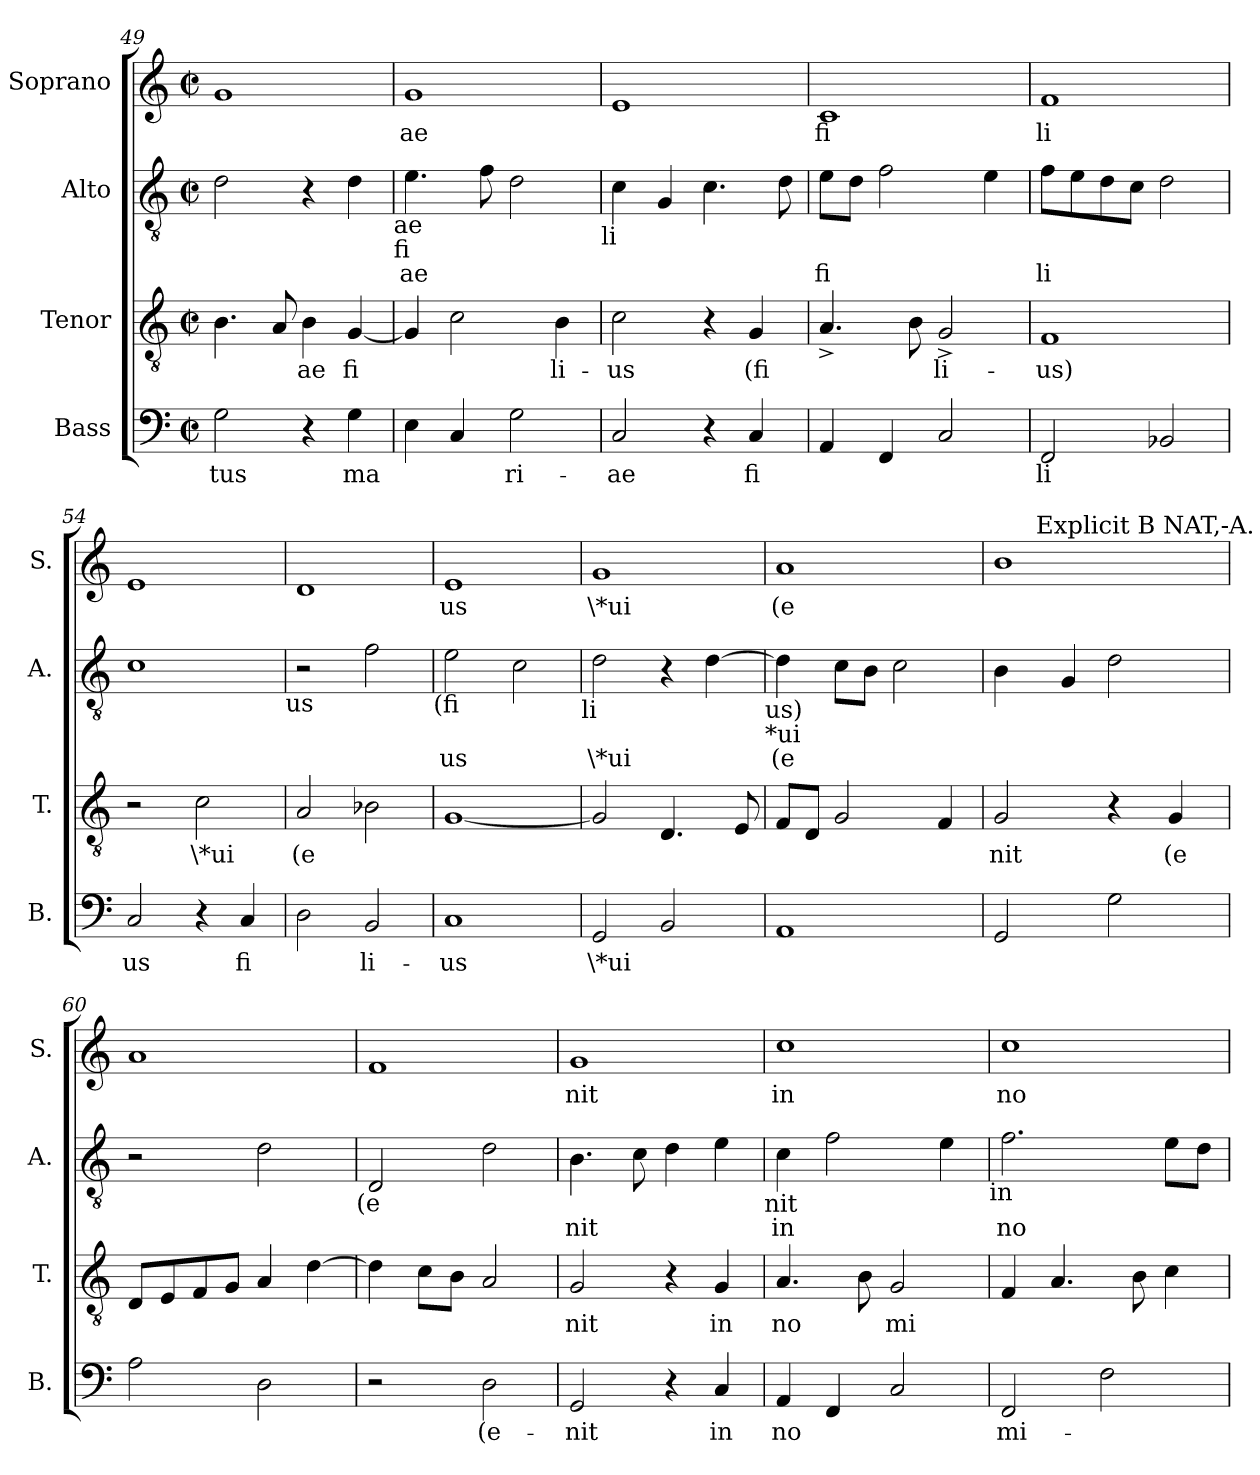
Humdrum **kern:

**kern	**text	**kern	**text	**kern	**text	**kern	**text
*part4	*part4	*part3	*part3	*part2	*part2	*part1	*part1
*staff4	*staff4	*staff3	*staff3	*staff2	*staff2	*staff1	*staff1
*I"Bass	*	*I"Tenor	*	*I"Alto	*	*I"Soprano	*
*I'B.	*	*I'T.	*	*I'A.	*	*I'S.	*
!!LO:LB:g=z
*clefF4	*	*clefGv2	*	*clefGv2	*	*clefG2	*
*k[]	*	*k[]	*	*k[]	*	*k[]	*
*C:	*	*C:	*	*C:	*	*C:	*
*M2/2	*	*M2/2	*	*M2/2	*	*M2/2	*
*met(c|)	*	*met(c|)	*	*met(c|)	*	*met(c|)	*
=49	=49	=49	=49	=49	=49	=49	=49
!	!LO:LY:b	!	!	!	!	!	!
2G\	-tus	4.B\	.	2d\	.	1g	.
.	.	8A/	.	.	.	.	.
!	!	!	!LO:LY:b	!	!	!	!
4r	.	4B\	ae	4r	.	.	.
!	!LO:LY:b	!	!LO:LY:b	!	!	!	!
4G\	ma	[<4G/	fi	4d\	.	.	.
!	!	!	!	!LO:TX:b:t=ae	!	!	!
!	!	!	!	!LO:TX:b:t=fi	!	!	!
=50	=50	=50	=50	=50	=50	=50	=50
!	!	!	!	!	!LO:LY:a	!	!LO:LY:b
4E\	.	4G/]	.	4.e\	ae	1g	ae
4C/	.	2c\	.	.	.	.	.
.	.	.	.	8f\	.	.	.
!	!LO:LY:b	!	!	!	!	!	!
2G\	ri-	.	.	2d\	.	.	.
!	!	!	!LO:LY:b	!	!	!	!
.	.	4B\	li-	.	.	.	.
!	!	!	!	!LO:TX:b:t=li	!	!	!
=51	=51	=51	=51	=51	=51	=51	=51
!	!LO:LY:b	!	!LO:LY:b	!	!	!	!
2C/	-ae	2c\	-us	4c\	.	1e	.
.	.	.	.	4G/	.	.	.
4r	.	4r	.	4.c\	.	.	.
!	!LO:LY:b	!	!LO:LY:b	!	!	!	!
4C/	fi	4G/	(fi	.	.	.	.
.	.	.	.	8d\	.	.	.
=52	=52	=52	=52	=52	=52	=52	=52
!	!	!	!	!	!LO:LY:a	!	!LO:LY:b
4AA/	.	4.A^</	.	8e\L	fi	1c	fi
.	.	.	.	8d\J	.	.	.
4FF/	.	.	.	2f\	.	.	.
.	.	8B\	.	.	.	.	.
!	!	!	!LO:LY:b	!	!	!	!
2C/	.	2G^</	li-	.	.	.	.
.	.	.	.	4e\	.	.	.
=53	=53	=53	=53	=53	=53	=53	=53
!	!LO:LY:b	!	!LO:LY:b	!	!LO:LY:a	!	!LO:LY:b
2FF/	li	1F	-us)	8f\L	li	1f	li
.	.	.	.	8e\	.	.	.
.	.	.	.	8d\	.	.	.
.	.	.	.	8c\J	.	.	.
2BB-X/	.	.	.	2d\	.	.	.
=54	=54	=54	=54	=54	=54	=54	=54
!	!LO:LY:b	!	!	!	!	!	!
2C/	us	2r	.	1c	.	1e	.
!	!	!	!LO:LY:b	!	!	!	!
4r	.	2c\	\*ui	.	.	.	.
!	!LO:LY:b	!	!	!	!	!	!
4C/	fi	.	.	.	.	.	.
!	!	!	!	!LO:TX:b:t=us	!	!	!
=55	=55	=55	=55	=55	=55	=55	=55
!	!	!	!LO:LY:b	!	!	!	!
2D\	.	2A/	(e	2r	.	1d	.
!	!LO:LY:b	!	!	!	!	!	!
2BB/	li-	2B-X\	.	2f\	.	.	.
!	!	!	!	!LO:TX:b:t=(fi	!	!	!
=56	=56	=56	=56	=56	=56	=56	=56
!	!LO:LY:b	!	!	!	!LO:LY:a	!	!LO:LY:b
1C	-us	[<1G	.	2e\	us	1e	us
.	.	.	.	2c\	.	.	.
!	!	!	!	!LO:TX:b:t=li	!	!	!
!!LO:LB:g=z
=57	=57	=57	=57	=57	=57	=57	=57
!	!LO:LY:b	!	!	!	!LO:LY:a	!	!LO:LY:b
2GG/	\*ui	2G/]	.	2d\	\*ui	1g	\*ui
2BB/	.	4.D/	.	4r	.	.	.
.	.	.	.	[>4d\	.	.	.
.	.	8E/	.	.	.	.	.
!	!	!	!	!LO:TX:b:t=us)	!	!	!
!	!	!	!	!LO:TX:b:t=*ui	!	!	!
=58	=58	=58	=58	=58	=58	=58	=58
!	!	!	!	!	!LO:LY:a	!	!LO:LY:b
1AA	.	8F/L	.	4d\]	(e	1a	(e
.	.	8D/J	.	.	.	.	.
.	.	2G/	.	8c\L	.	.	.
.	.	.	.	8B\J	.	.	.
.	.	.	.	2c\	.	.	.
.	.	4F/	.	.	.	.	.
=59	=59	=59	=59	=59	=59	=59	=59
!	!	!	!LO:LY:b	!	!	!	!
*	*	*	*	*	*	*^	*
2GG/	.	2G/	nit	4B\	.	1b	8ryy	.
.	.	.	.	.	.	.	32ryy	.
!	!	!	!	!	!	!	!LO:TX:a:t=Explicit B NAT,-A.	!
.	.	.	.	.	.	.	2ryy	.
.	.	.	.	4G/	.	.	.	.
2G\	.	4r	.	2d\	.	.	.	.
.	.	.	.	.	.	.	4ryy	.
!	!	!	!LO:LY:b	!	!	!	!	!
.	.	4G/	(e	.	.	.	.	.
.	.	.	.	.	.	.	16.ryy	.
*	*	*	*	*	*	*v	*v	*
=60	=60	=60	=60	=60	=60	=60	=60
2A\	.	8D/L	.	2r	.	1a	.
.	.	8E/	.	.	.	.	.
.	.	8F/	.	.	.	.	.
.	.	8G/J	.	.	.	.	.
2D\	.	4A/	.	2d\	.	.	.
.	.	[>4d\	.	.	.	.	.
!	!	!	!	!LO:TX:b:t=(e	!	!	!
=61	=61	=61	=61	=61	=61	=61	=61
2r	.	4d\]	.	2D/	.	1f	.
.	.	8c\L	.	.	.	.	.
.	.	8B\J	.	.	.	.	.
!	!LO:LY:b	!	!	!	!	!	!
2D\	(e-	2A/	.	2d\	.	.	.
=62	=62	=62	=62	=62	=62	=62	=62
!	!LO:LY:b	!	!LO:LY:b	!	!LO:LY:a	!	!LO:LY:b
2GG/	-nit	2G/	nit	4.B\	nit	1g	nit
.	.	.	.	8c\	.	.	.
4r	.	4r	.	4d\	.	.	.
!	!LO:LY:b	!	!LO:LY:b	!	!	!	!
4C/	in	4G/	in	4e\	.	.	.
!	!	!	!	!LO:TX:b:t=nit	!	!	!
=63	=63	=63	=63	=63	=63	=63	=63
!	!LO:LY:b	!	!LO:LY:b	!	!LO:LY:a	!	!LO:LY:b
4AA/	no	4.A/	no	4c\	in	1cc	in
4FF/	.	.	.	2f\	.	.	.
.	.	8B\	.	.	.	.	.
!	!	!	!LO:LY:b	!	!	!	!
2C/	.	2G/	mi	.	.	.	.
.	.	.	.	4e\	.	.	.
!	!	!	!	!LO:TX:b:t=in	!	!	!
!!LO:PB:g=z
=64	=64	=64	=64	=64	=64	=64	=64
!	!LO:LY:b	!	!	!	!LO:LY:a	!	!LO:LY:b
2FF/	mi-	4F/	.	2.f\	no	1cc	no
.	.	4.A/	.	.	.	.	.
2F\	.	.	.	.	.	.	.
.	.	8B\	.	.	.	.	.
.	.	4c\	.	8e\L	.	.	.
.	.	.	.	8d\J	.	.	.
=	=	=	=	=	=	=	=
*-	*-	*-	*-	*-	*-	*-	*-
